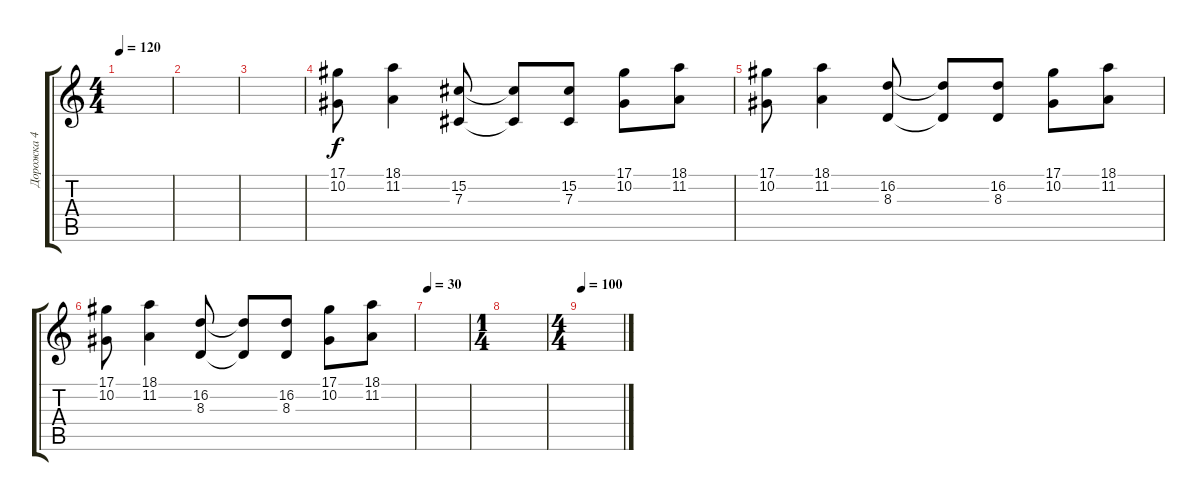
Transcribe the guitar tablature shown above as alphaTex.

\track ("Дорожка 4" "Дорожка 4") {solo instrument stringensemble1}
\staff {score tabs}
\tuning (Eb4 Bb3 Gb3 Db3 Ab2 Eb2) {hide}
\ts (4 4)
\tempo 120
\clef g2
\ks c
|
|
|
(17.1 10.2).8 (18.1 11.2).4 (15.2 7.3).8 (15.2{t} 7.3{t}).8 (15.2 7.3).8 (17.1 10.2).8 (18.1 11.2).8 |
(17.1 10.2).8 (18.1 11.2).4 (16.2 8.3).8 (16.2{t} 8.3{t}).8 (16.2 8.3).8 (17.1 10.2).8 (18.1 11.2).8 |
(17.1 10.2).8 (18.1 11.2).4 (16.2 8.3).8 (16.2{t} 8.3{t}).8 (16.2 8.3).8 (17.1 10.2).8 (18.1 11.2).8 |
\tempo 30
|
\ts (1 4)
|
\ts (4 4)
\tempo 100
